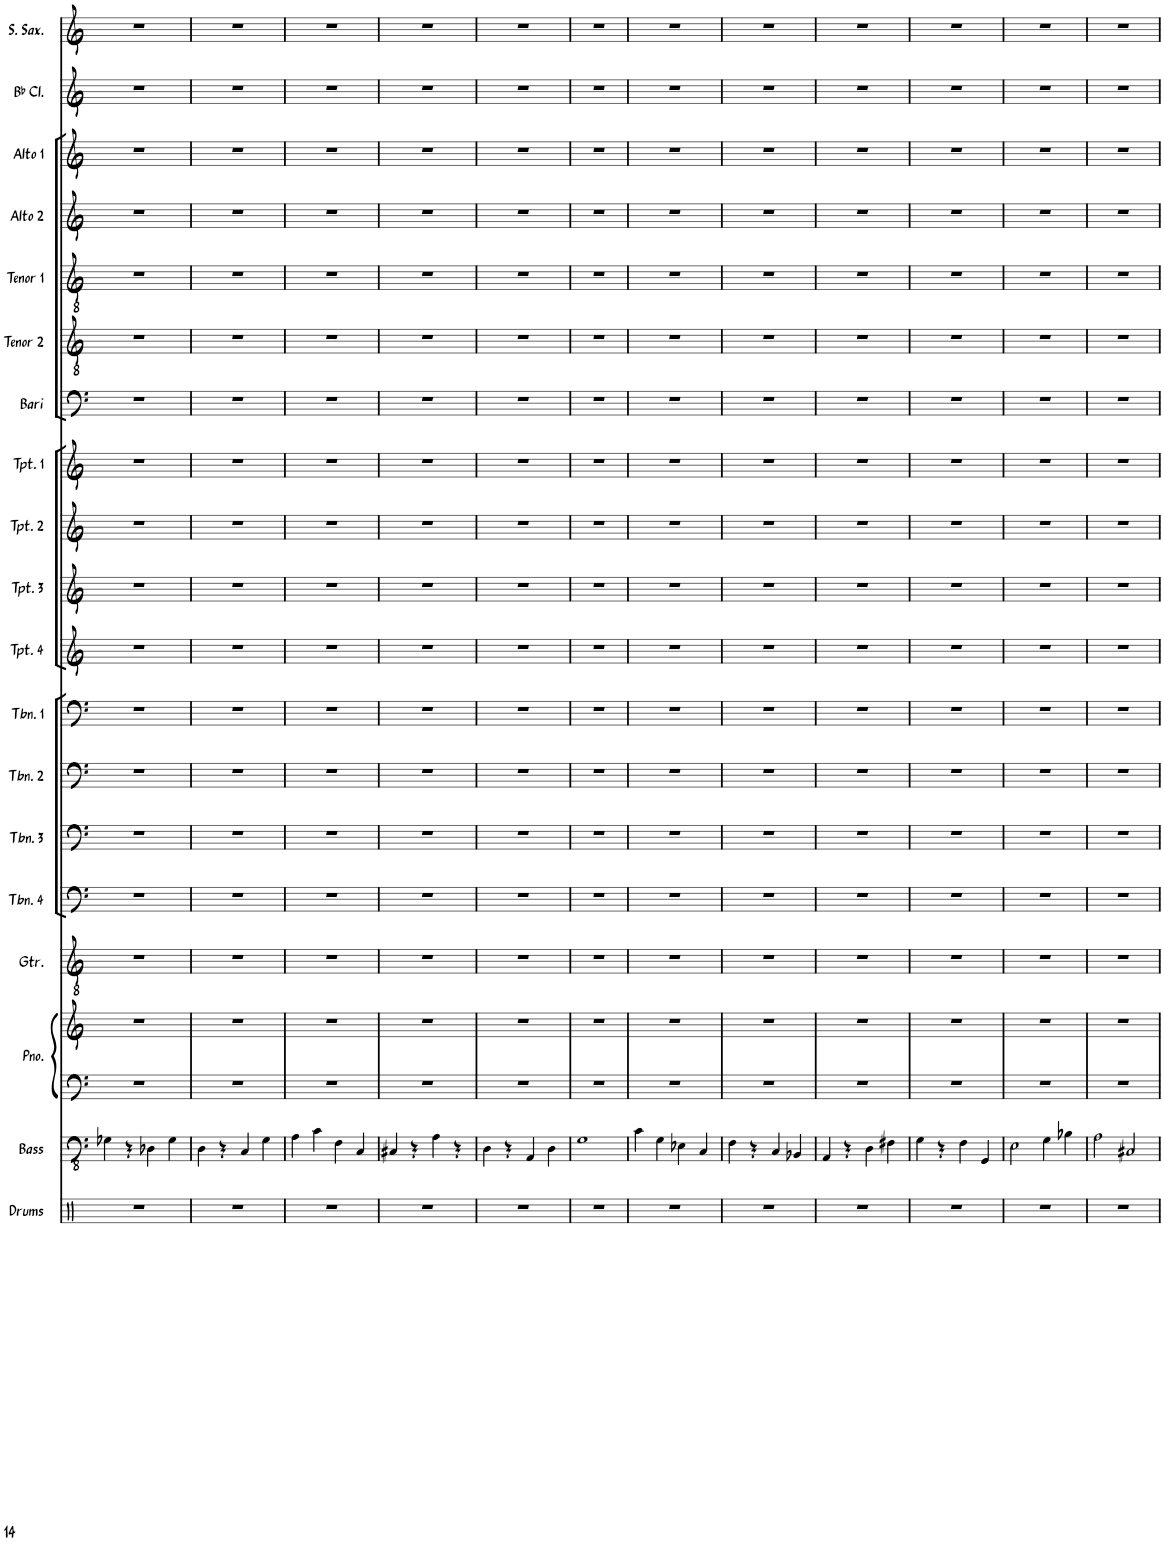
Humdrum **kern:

**kern	**kern	**kern	**kern	**kern	**kern	**kern	**kern	**kern	**kern	**kern	**kern	**kern	**kern	**kern	**kern	**kern	**kern	**kern	**kern
*part19	*part18	*part17	*part17	*part16	*part15	*part14	*part13	*part12	*part11	*part10	*part9	*part8	*part7	*part6	*part5	*part4	*part3	*part2	*part1
*staff20	*staff19	*staff18	*staff17	*staff16	*staff15	*staff14	*staff13	*staff12	*staff11	*staff10	*staff9	*staff8	*staff7	*staff6	*staff5	*staff4	*staff3	*staff2	*staff1
*I"Drums	*I"Bass	*I"Piano	*	*I"Guitar	*I"Trombone 4	*I"Trombone 3	*I"Trombone 2	*I"Trombone 1	*I"Trumpet 4	*I"Trumpet 3	*I"Trumpet 2	*I"Trumpet 1	*I"Bari Sax	*I"Tenor Sax 2	*I"Tenor Sax 1	*I"Alto Sax 2	*I"Alto Sax 1	*I"Bb Clarinet	*I"Soprano Saxophone
*I'Drums	*I'Bass	*I'Pno.	*	*I'Gtr.	*I'Tbn. 4	*I'Tbn. 3	*I'Tbn. 2	*I'Tbn. 1	*I'Tpt. 4	*I'Tpt. 3	*I'Tpt. 2	*I'Tpt. 1	*I'Bari	*I'Tenor 2	*I'Tenor 1	*I'Alto 2	*I'Alto 1	*I'Bb Cl.	*I'S. Sax.
!!LO:PB:g=z
*clefX	*clefFv4	*clefF4	*clefG2	*clefGv2	*clefF4	*clefF4	*clefF4	*clefF4	*clefG2	*clefG2	*clefG2	*clefG2	*clefF4	*clefGv2	*clefGv2	*clefG2	*clefG2	*clefG2	*clefG2
*	*	*	*	*	*	*	*	*	*ITrd1c2	*ITrd1c2	*ITrd1c2	*ITrd1c2	*ITrd12c21	*ITrd8c14	*ITrd8c14	*ITrd5c9	*ITrd5c9	*ITrd1c2	*ITrd1c2
*k[]	*k[]	*k[]	*k[]	*k[]	*k[]	*k[]	*k[]	*k[]	*k[]	*k[]	*k[]	*k[]	*k[]	*k[]	*k[]	*k[]	*k[]	*k[]	*k[]
*M4/4	*M4/4	*M4/4	*M4/4	*M4/4	*M4/4	*M4/4	*M4/4	*M4/4	*M4/4	*M4/4	*M4/4	*M4/4	*M4/4	*M4/4	*M4/4	*M4/4	*M4/4	*M4/4	*M4/4
=114	=114	=114	=114	=114	=114	=114	=114	=114	=114	=114	=114	=114	=114	=114	=114	=114	=114	=114	=114
1r	4GG-X\	1r	1r	1r	1r	1r	1r	1r	1r	1r	1r	1r	1r	1r	1r	1r	1r	1r	1r
.	4r	.	.	.	.	.	.	.	.	.	.	.	.	.	.	.	.	.	.
.	4DD-X\	.	.	.	.	.	.	.	.	.	.	.	.	.	.	.	.	.	.
.	4GG-\	.	.	.	.	.	.	.	.	.	.	.	.	.	.	.	.	.	.
=115	=115	=115	=115	=115	=115	=115	=115	=115	=115	=115	=115	=115	=115	=115	=115	=115	=115	=115	=115
1r	4DD\	1r	1r	1r	1r	1r	1r	1r	1r	1r	1r	1r	1r	1r	1r	1r	1r	1r	1r
.	4r	.	.	.	.	.	.	.	.	.	.	.	.	.	.	.	.	.	.
.	4CC/	.	.	.	.	.	.	.	.	.	.	.	.	.	.	.	.	.	.
.	4GG\	.	.	.	.	.	.	.	.	.	.	.	.	.	.	.	.	.	.
=116	=116	=116	=116	=116	=116	=116	=116	=116	=116	=116	=116	=116	=116	=116	=116	=116	=116	=116	=116
1r	4AA\	1r	1r	1r	1r	1r	1r	1r	1r	1r	1r	1r	1r	1r	1r	1r	1r	1r	1r
.	4C\	.	.	.	.	.	.	.	.	.	.	.	.	.	.	.	.	.	.
.	4FF\	.	.	.	.	.	.	.	.	.	.	.	.	.	.	.	.	.	.
.	4CC/	.	.	.	.	.	.	.	.	.	.	.	.	.	.	.	.	.	.
=117	=117	=117	=117	=117	=117	=117	=117	=117	=117	=117	=117	=117	=117	=117	=117	=117	=117	=117	=117
1r	4CC#X/	1r	1r	1r	1r	1r	1r	1r	1r	1r	1r	1r	1r	1r	1r	1r	1r	1r	1r
.	4r	.	.	.	.	.	.	.	.	.	.	.	.	.	.	.	.	.	.
.	4AA\	.	.	.	.	.	.	.	.	.	.	.	.	.	.	.	.	.	.
.	4r	.	.	.	.	.	.	.	.	.	.	.	.	.	.	.	.	.	.
=118	=118	=118	=118	=118	=118	=118	=118	=118	=118	=118	=118	=118	=118	=118	=118	=118	=118	=118	=118
1r	4DD\	1r	1r	1r	1r	1r	1r	1r	1r	1r	1r	1r	1r	1r	1r	1r	1r	1r	1r
.	4r	.	.	.	.	.	.	.	.	.	.	.	.	.	.	.	.	.	.
.	4AAA/	.	.	.	.	.	.	.	.	.	.	.	.	.	.	.	.	.	.
.	4DD\	.	.	.	.	.	.	.	.	.	.	.	.	.	.	.	.	.	.
=119	=119	=119	=119	=119	=119	=119	=119	=119	=119	=119	=119	=119	=119	=119	=119	=119	=119	=119	=119
1r	1GG	1r	1r	1r	1r	1r	1r	1r	1r	1r	1r	1r	1r	1r	1r	1r	1r	1r	1r
=120	=120	=120	=120	=120	=120	=120	=120	=120	=120	=120	=120	=120	=120	=120	=120	=120	=120	=120	=120
1r	4C\	1r	1r	1r	1r	1r	1r	1r	1r	1r	1r	1r	1r	1r	1r	1r	1r	1r	1r
.	4GG\	.	.	.	.	.	.	.	.	.	.	.	.	.	.	.	.	.	.
.	4EE-X\	.	.	.	.	.	.	.	.	.	.	.	.	.	.	.	.	.	.
.	4CC/	.	.	.	.	.	.	.	.	.	.	.	.	.	.	.	.	.	.
=121	=121	=121	=121	=121	=121	=121	=121	=121	=121	=121	=121	=121	=121	=121	=121	=121	=121	=121	=121
1r	4FF\	1r	1r	1r	1r	1r	1r	1r	1r	1r	1r	1r	1r	1r	1r	1r	1r	1r	1r
.	4r	.	.	.	.	.	.	.	.	.	.	.	.	.	.	.	.	.	.
.	4CC/	.	.	.	.	.	.	.	.	.	.	.	.	.	.	.	.	.	.
.	4BBB-X/	.	.	.	.	.	.	.	.	.	.	.	.	.	.	.	.	.	.
=122	=122	=122	=122	=122	=122	=122	=122	=122	=122	=122	=122	=122	=122	=122	=122	=122	=122	=122	=122
1r	4AAA/	1r	1r	1r	1r	1r	1r	1r	1r	1r	1r	1r	1r	1r	1r	1r	1r	1r	1r
.	4r	.	.	.	.	.	.	.	.	.	.	.	.	.	.	.	.	.	.
.	4DD\	.	.	.	.	.	.	.	.	.	.	.	.	.	.	.	.	.	.
.	4FF#X\	.	.	.	.	.	.	.	.	.	.	.	.	.	.	.	.	.	.
=123	=123	=123	=123	=123	=123	=123	=123	=123	=123	=123	=123	=123	=123	=123	=123	=123	=123	=123	=123
1r	4GG\	1r	1r	1r	1r	1r	1r	1r	1r	1r	1r	1r	1r	1r	1r	1r	1r	1r	1r
.	4r	.	.	.	.	.	.	.	.	.	.	.	.	.	.	.	.	.	.
.	4FF\	.	.	.	.	.	.	.	.	.	.	.	.	.	.	.	.	.	.
.	4GGG/	.	.	.	.	.	.	.	.	.	.	.	.	.	.	.	.	.	.
=124	=124	=124	=124	=124	=124	=124	=124	=124	=124	=124	=124	=124	=124	=124	=124	=124	=124	=124	=124
1r	2EE\	1r	1r	1r	1r	1r	1r	1r	1r	1r	1r	1r	1r	1r	1r	1r	1r	1r	1r
.	4GG\	.	.	.	.	.	.	.	.	.	.	.	.	.	.	.	.	.	.
.	4BB-X\	.	.	.	.	.	.	.	.	.	.	.	.	.	.	.	.	.	.
=125	=125	=125	=125	=125	=125	=125	=125	=125	=125	=125	=125	=125	=125	=125	=125	=125	=125	=125	=125
1r	2AA\	1r	1r	1r	1r	1r	1r	1r	1r	1r	1r	1r	1r	1r	1r	1r	1r	1r	1r
.	2CC#X/	.	.	.	.	.	.	.	.	.	.	.	.	.	.	.	.	.	.
=	=	=	=	=	=	=	=	=	=	=	=	=	=	=	=	=	=	=	=
*-	*-	*-	*-	*-	*-	*-	*-	*-	*-	*-	*-	*-	*-	*-	*-	*-	*-	*-	*-
